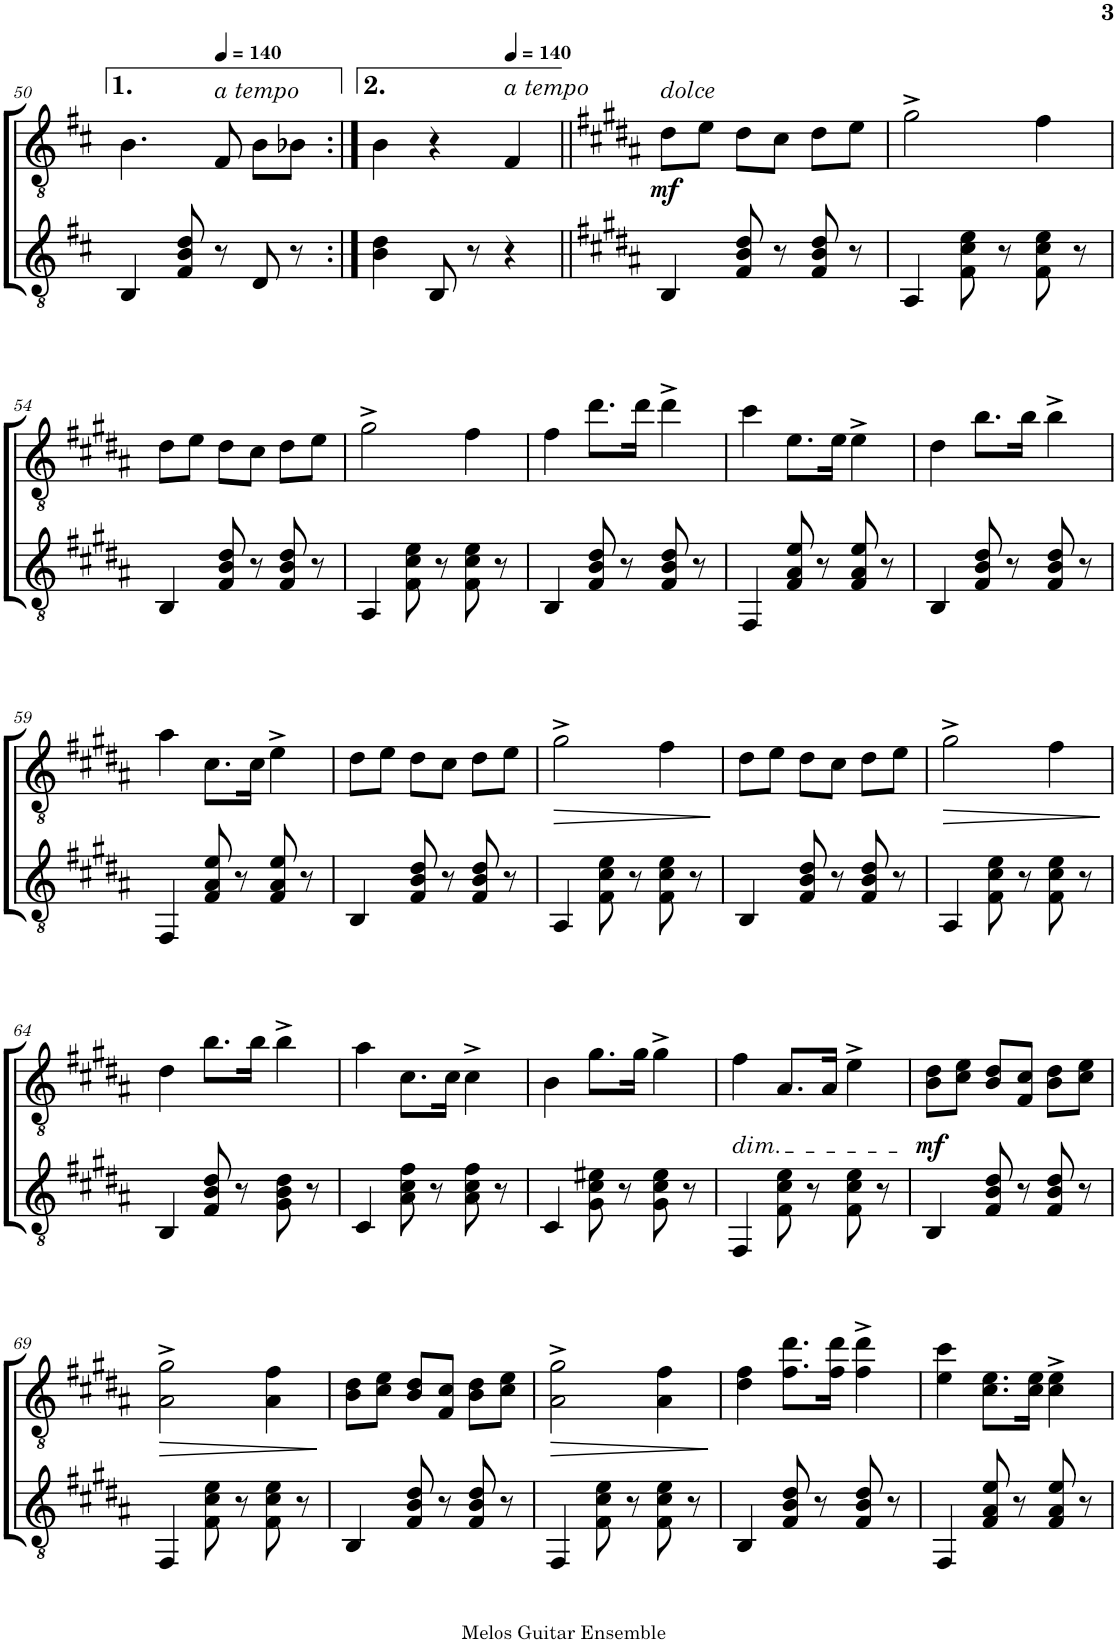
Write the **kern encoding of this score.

**kern	**kern	**dynam
*part2	*part1	*part1
*staff2	*staff1	*staff1
*I"Gt-2	*I"Gt-1	*
!!LO:PB:g=z
*clefGv2	*clefGv2	*
*k[f#c#]	*k[f#c#]	*
*M3/4	*M3/4	*
=50	=50	=50
4BB/	4.B\	.
8F#/ 8B/ 8d/	.	.
*	*MM140	*
!	!LO:TX:a:i:t=a tempo	!
8r	8F#/	.
8D/	8B\L	.
8r	8B-X\J	.
=51:|!	=51:|!	=51:|!
4B\ 4d\	4B\	.
8BB/	4r	.
8r	.	.
*	*MM140	*
!	!LO:TX:a:i:t=a tempo	!
4r	4F#/	.
=52||	=52||	=52||
*k[f#c#g#d#a#]	*k[f#c#g#d#a#]	*
!	!LO:TX:a:i:t=dolce	!
!	!	!LO:DY:b
4BB/	8d#\L	mf
.	8e\J	.
8F#/ 8B/ 8d#/	8d#\L	.
8r	8c#\J	.
8F#/ 8B/ 8d#/	8d#\L	.
8r	8e\J	.
=53	=53	=53
4AA#/	2g#^\	.
8F#\ 8c#\ 8e\	.	.
8r	.	.
8F#\ 8c#\ 8e\	4f#\	.
8r	.	.
!!LO:LB:g=z
=54	=54	=54
4BB/	8d#\L	.
.	8e\J	.
8F#/ 8B/ 8d#/	8d#\L	.
8r	8c#\J	.
8F#/ 8B/ 8d#/	8d#\L	.
8r	8e\J	.
=55	=55	=55
4AA#/	2g#^\	.
8F#\ 8c#\ 8e\	.	.
8r	.	.
8F#\ 8c#\ 8e\	4f#\	.
8r	.	.
=56	=56	=56
4BB/	4f#\	.
8F#/ 8B/ 8d#/	8.dd#\L	.
8r	.	.
.	16dd#\Jk	.
8F#/ 8B/ 8d#/	4dd#^\	.
8r	.	.
=57	=57	=57
4FF#/	4cc#\	.
8F#/ 8A#/ 8e/	8.e\L	.
8r	.	.
.	16e\Jk	.
8F#/ 8A#/ 8e/	4e^\	.
8r	.	.
=58	=58	=58
4BB/	4d#\	.
8F#/ 8B/ 8d#/	8.b\L	.
8r	.	.
.	16b\Jk	.
8F#/ 8B/ 8d#/	4b^\	.
8r	.	.
!!LO:LB:g=z
=59	=59	=59
4FF#/	4a#\	.
8F#/ 8A#/ 8e/	8.c#\L	.
8r	.	.
.	16c#\Jk	.
8F#/ 8A#/ 8e/	4e^\	.
8r	.	.
=60	=60	=60
4BB/	8d#\L	.
.	8e\J	.
8F#/ 8B/ 8d#/	8d#\L	.
8r	8c#\J	.
8F#/ 8B/ 8d#/	8d#\L	.
8r	8e\J	.
=61	=61	=61
!	!	!LO:HP:b
4AA#/	2g#^\	>
8F#\ 8c#\ 8e\	.	.
8r	.	.
8F#\ 8c#\ 8e\	4f#\	.
8r	.	.
.	.	]
=62	=62	=62
4BB/	8d#\L	.
.	8e\J	.
8F#/ 8B/ 8d#/	8d#\L	.
8r	8c#\J	.
8F#/ 8B/ 8d#/	8d#\L	.
8r	8e\J	.
=63	=63	=63
!	!	!LO:HP:b
4AA#/	2g#^\	>
8F#\ 8c#\ 8e\	.	.
8r	.	.
8F#\ 8c#\ 8e\	4f#\	.
8r	.	.
.	.	]
!!LO:LB:g=z
=64	=64	=64
4BB/	4d#\	.
8F#/ 8B/ 8d#/	8.b\L	.
8r	.	.
.	16b\Jk	.
8G#\ 8B\ 8d#\	4b^\	.
8r	.	.
=65	=65	=65
4C#/	4a#\	.
8A#\ 8c#\ 8f#\	8.c#\L	.
8r	.	.
.	16c#\Jk	.
8A#\ 8c#\ 8f#\	4c#^\	.
8r	.	.
=66	=66	=66
4C#/	4B\	.
8G#\ 8c#\ 8e#X\	8.g#\L	.
8r	.	.
.	16g#\Jk	.
8G#\ 8c#\ 8e#\	4g#^\	.
8r	.	.
=67	=67	=67
!	!LO:TX:b:i:t=dim.	!
4FF#/	4f#\	.
8F#\ 8c#\ 8e\	8.A#/L	.
8r	.	.
.	16A#/Jk	.
8F#\ 8c#\ 8e\	4e^\	.
8r	.	.
=68	=68	=68
!	!	!LO:DY:b
4BB/	8B\ 8d#\L	mf
.	8c#\ 8e\J	.
8F#/ 8B/ 8d#/	8B/ 8d#/L	.
8r	8F#/ 8c#/J	.
8F#/ 8B/ 8d#/	8B\ 8d#\L	.
8r	8c#\ 8e\J	.
!!LO:LB:g=z
=69	=69	=69
!	!	!LO:HP:b
4FF#/	2A#\^ 2g#\^	>
8F#\ 8c#\ 8e\	.	.
8r	.	.
8F#\ 8c#\ 8e\	4A#\ 4f#\	.
8r	.	.
.	.	]
=70	=70	=70
4BB/	8B\ 8d#\L	.
.	8c#\ 8e\J	.
8F#/ 8B/ 8d#/	8B/ 8d#/L	.
8r	8F#/ 8c#/J	.
8F#/ 8B/ 8d#/	8B\ 8d#\L	.
8r	8c#\ 8e\J	.
=71	=71	=71
!	!	!LO:HP:b
4FF#/	2A#\^ 2g#\^	>
8F#\ 8c#\ 8e\	.	.
8r	.	.
8F#\ 8c#\ 8e\	4A#\ 4f#\	.
8r	.	.
.	.	]
=72	=72	=72
4BB/	4d#\ 4f#\	.
8F#/ 8B/ 8d#/	8.f#\ 8.dd#\L	.
8r	.	.
.	16f#\ 16dd#\Jk	.
8F#/ 8B/ 8d#/	4f#\^ 4dd#\^	.
8r	.	.
=73	=73	=73
4FF#/	4e\ 4cc#\	.
8F#/ 8A#/ 8e/	8.c#\ 8.e\L	.
8r	.	.
.	16c#\ 16e\Jk	.
8F#/ 8A#/ 8e/	4c#\^ 4e\^	.
8r	.	.
=	=	=
*-	*-	*-
